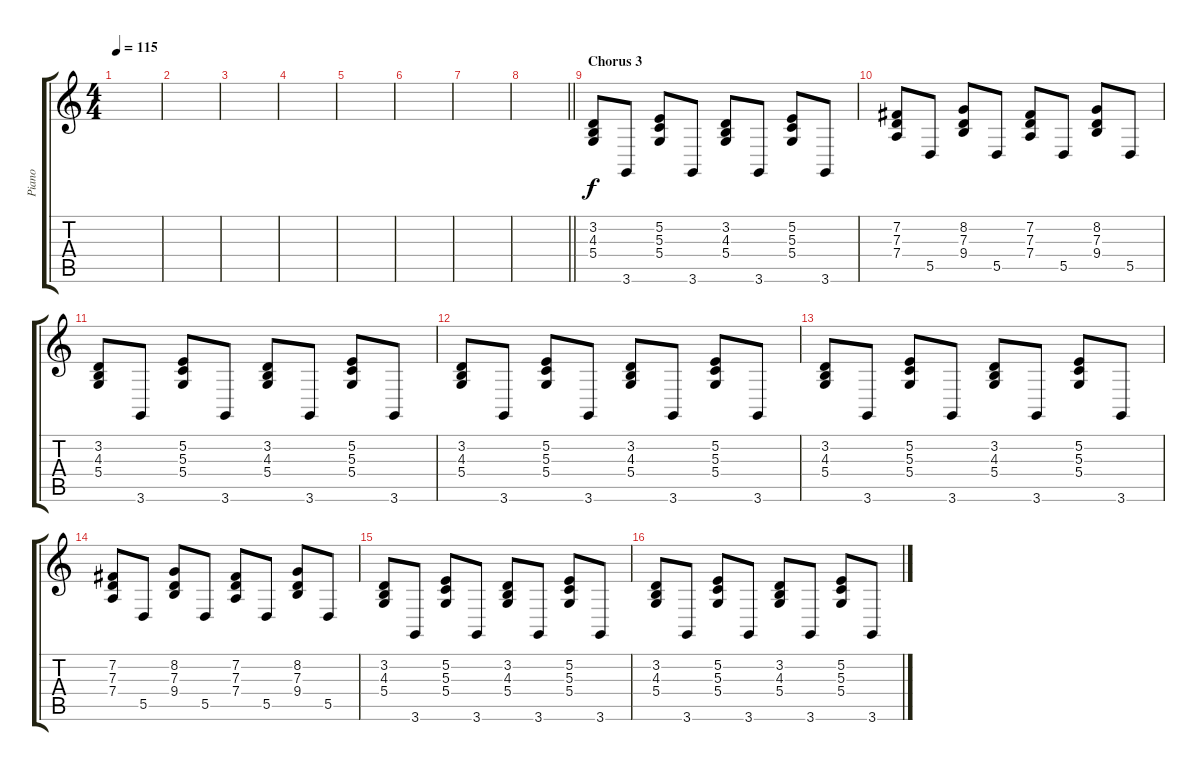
\track ("Piano" "Piano") {instrument acousticgrandpiano}
\staff {score tabs}
\tuning (E4 B3 G3 D3 A2 E2) {hide}
\ts (4 4)
\tempo 115
\clef g2
\ks c
|
|
|
|
|
|
|
\barLineRight lightlight
|
\section ("" "Chorus 3")
(3.2 4.3 5.4).8 3.6.8 (5.2 5.3 5.4).8 3.6.8 (3.2 4.3 5.4).8 3.6.8 (5.2 5.3 5.4).8 3.6.8 |
(7.2 7.3 7.4).8 5.5.8 (8.2 7.3 9.4).8 5.5.8 (7.2 7.3 7.4).8 5.5.8 (8.2 7.3 9.4).8 5.5.8 |
(3.2 4.3 5.4).8 3.6.8 (5.2 5.3 5.4).8 3.6.8 (3.2 4.3 5.4).8 3.6.8 (5.2 5.3 5.4).8 3.6.8 |
(3.2 4.3 5.4).8 3.6.8 (5.2 5.3 5.4).8 3.6.8 (3.2 4.3 5.4).8 3.6.8 (5.2 5.3 5.4).8 3.6.8 |
(3.2 4.3 5.4).8 3.6.8 (5.2 5.3 5.4).8 3.6.8 (3.2 4.3 5.4).8 3.6.8 (5.2 5.3 5.4).8 3.6.8 |
(7.2 7.3 7.4).8 5.5.8 (8.2 7.3 9.4).8 5.5.8 (7.2 7.3 7.4).8 5.5.8 (8.2 7.3 9.4).8 5.5.8 |
(3.2 4.3 5.4).8 3.6.8 (5.2 5.3 5.4).8 3.6.8 (3.2 4.3 5.4).8 3.6.8 (5.2 5.3 5.4).8 3.6.8 |
(3.2 4.3 5.4).8 3.6.8 (5.2 5.3 5.4).8 3.6.8 (3.2 4.3 5.4).8 3.6.8 (5.2 5.3 5.4).8 3.6.8
